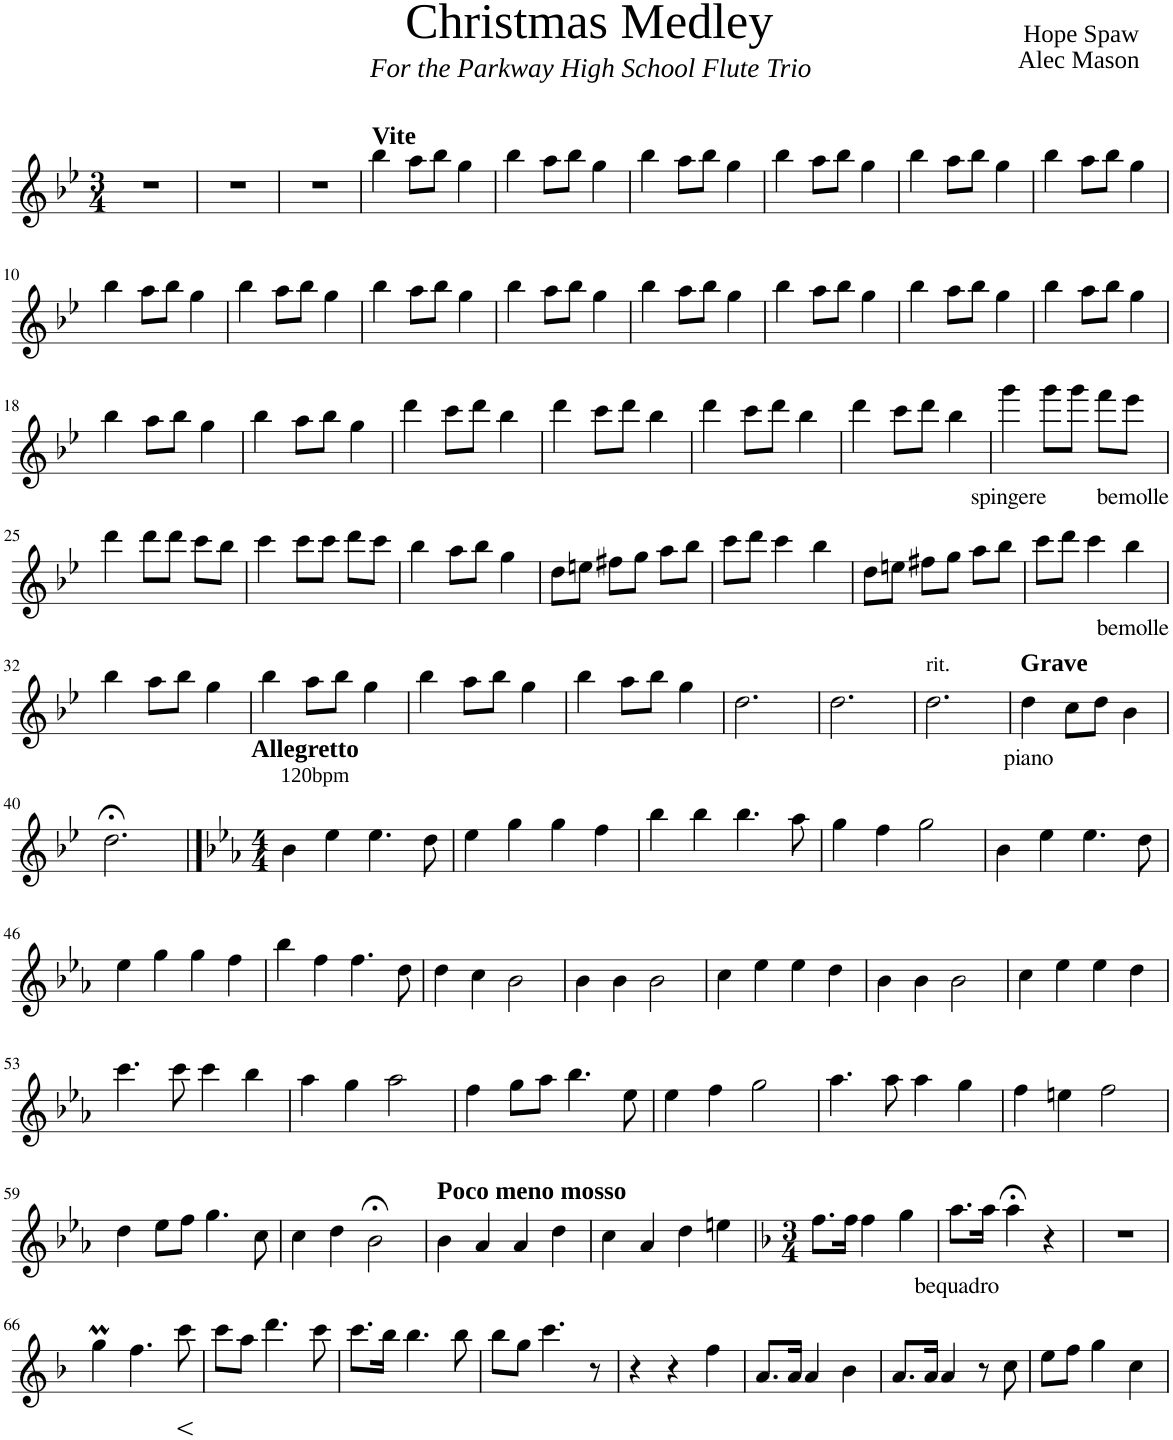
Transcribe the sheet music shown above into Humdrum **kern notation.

**kern	**dynam	**kern	**dynam	**kern	**text	**dynam
*part3	*part3	*part2	*part2	*part1	*part1	*part1
*staff3	*staff3	*staff2	*staff2	*staff1	*staff1	*staff1
*I"Flute	*	*I"Flute	*	*I"Flute	*	*
*I'Fl.	*	*I'Fl.	*	*I'Fl.	*	*
*stria5	*	*stria5	*	*	*	*
*clefG2	*	*clefG2	*	*clefG2	*	*
*k[b-e-]	*	*k[b-e-]	*	*k[b-e-]	*	*
*M3/4	*	*M3/4	*	*M3/4	*	*
=1	=1	=1	=1	=1	=1	=1
2.r	.	2.r	.	2.r	.	.
=2	=2	=2	=2	=2	=2	=2
2.r	.	2.r	.	2.r	.	.
=3	=3	=3	=3	=3	=3	=3
2.r	.	2.r	.	2.r	.	.
=4	=4	=4	=4	=4	=4	=4
!	!	!	!	!LO:TX:a:B:t=Vite	!	!
4r	.	2.r	.	4bb-\	.	.
4r	.	.	.	8aa\L	.	.
.	.	.	.	8bb-\J	.	.
4r	.	.	.	4gg\	.	.
=5	=5	=5	=5	=5	=5	=5
2.r	.	2.r	.	4bb-\	.	.
.	.	.	.	8aa\L	.	.
.	.	.	.	8bb-\J	.	.
.	.	.	.	4gg\	.	.
=6	=6	=6	=6	=6	=6	=6
2.r	.	2.r	.	4bb-\	.	.
.	.	.	.	8aa\L	.	.
.	.	.	.	8bb-\J	.	.
.	.	.	.	4gg\	.	.
=7	=7	=7	=7	=7	=7	=7
2.r	.	2.r	.	4bb-\	.	.
.	.	.	.	8aa\L	.	.
.	.	.	.	8bb-\J	.	.
.	.	.	.	4gg\	.	.
=8	=8	=8	=8	=8	=8	=8
2.r	.	2.gg	.	4bb-\	.	.
.	.	.	.	8aa\L	.	.
.	.	.	.	8bb-\J	.	.
.	.	.	.	4gg\	.	.
=9	=9	=9	=9	=9	=9	=9
2.r	.	2.ff	.	4bb-\	.	.
.	.	.	.	8aa\L	.	.
.	.	.	.	8bb-\J	.	.
.	.	.	.	4gg\	.	.
!!LO:LB:g=z
=10	=10	=10	=10	=10	=10	=10
2.r	.	2.ee-	.	4bb-\	.	.
.	.	.	.	8aa\L	.	.
.	.	.	.	8bb-\J	.	.
.	.	.	.	4gg\	.	.
=11	=11	=11	=11	=11	=11	=11
2.r	.	2.dd	.	4bb-\	.	.
.	.	.	.	8aa\L	.	.
.	.	.	.	8bb-\J	.	.
.	.	.	.	4gg\	.	.
=12	=12	=12	=12	=12	=12	=12
2.ee-	.	2.gg	.	4bb-\	.	.
.	.	.	.	8aa\L	.	.
.	.	.	.	8bb-\J	.	.
.	.	.	.	4gg\	.	.
=13	=13	=13	=13	=13	=13	=13
2.dd	.	2.ff	.	4bb-\	.	.
.	.	.	.	8aa\L	.	.
.	.	.	.	8bb-\J	.	.
.	.	.	.	4gg\	.	.
=14	=14	=14	=14	=14	=14	=14
2.cc	.	2.ee-	.	4bb-\	.	.
.	.	.	.	8aa\L	.	.
.	.	.	.	8bb-\J	.	.
.	.	.	.	4gg\	.	.
=15	=15	=15	=15	=15	=15	=15
2.g	.	2.dd	.	4bb-\	.	.
.	.	.	.	8aa\L	.	.
.	.	.	.	8bb-\J	.	.
.	.	.	.	4gg\	.	.
=16	=16	=16	=16	=16	=16	=16
4b-	.	4dd	.	4bb-\	.	.
8a/L	.	8dd\L	.	8aa\L	.	.
8b-/J	.	8dd\J	.	8bb-\J	.	.
4g	.	4dd	.	4gg\	.	.
=17	=17	=17	=17	=17	=17	=17
4b-	.	4ee-	.	4bb-\	.	.
8a/L	.	8ee-\L	.	8aa\L	.	.
8b-/J	.	8ee-\J	.	8bb-\J	.	.
4g	.	4ee-	.	4gg\	.	.
!!LO:LB:g=z
=18	=18	=18	=18	=18	=18	=18
4b-	.	4een	.	4bb-\	.	.
8a/L	.	8ee\L	.	8aa\L	.	.
8b-/J	.	8ee\J	.	8bb-\J	.	.
4g	.	4ee	.	4gg\	.	.
=19	=19	=19	=19	=19	=19	=19
4b-	.	4ee-	.	4bb-\	.	.
8a/L	.	8ee-\L	.	8aa\L	.	.
8b-/J	.	8ee-\J	.	8bb-\J	.	.
4g	.	4ee-	.	4gg\	.	.
=20	=20	=20	=20	=20	=20	=20
4g	.	2.gg	.	4ddd\	.	.
8a/L	.	.	.	8ccc\L	.	.
8b-/J	.	.	.	8ddd\J	.	.
4g	.	.	.	4bb-\	.	.
=21	=21	=21	=21	=21	=21	=21
4g	.	2.gg	.	4ddd\	.	.
8a/L	.	.	.	8ccc\L	.	.
8b-/J	.	.	.	8ddd\J	.	.
4g	.	.	.	4bb-\	.	.
=22	=22	=22	=22	=22	=22	=22
4g	.	2.gg	.	4ddd\	.	.
8a/L	.	.	.	8ccc\L	.	.
8b-/J	.	.	.	8ddd\J	.	.
4g	.	.	.	4bb-\	.	.
=23	=23	=23	=23	=23	=23	=23
4g	.	2.gg	.	4ddd\	.	.
8a/L	.	.	.	8ccc\L	.	.
8b-/J	.	.	.	8ddd\J	.	.
4g	.	.	.	4bb-\	.	.
=24	=24	=24	=24	=24	=24	=24
!	!	!	!	!	!LO:LY:b	!
2.dd	.	4bb-	.	4ggg\	spingere	.
.	.	8aa\L	.	8ggg\L	.	.
.	.	8bb-\J	.	8ggg\J	.	.
.	.	4gg	.	8fff\L	.	.
!	!	!	!	!	!LO:LY:b	!
.	.	.	.	8eee-\J	bemolle	.
!!LO:LB:g=z
=25	=25	=25	=25	=25	=25	=25
2.b-	.	4bb-	.	4ddd\	.	.
.	.	8aa\L	.	8ddd\L	.	.
.	.	8bb-\J	.	8ddd\J	.	.
.	.	4gg	.	8ccc\L	.	.
.	.	.	.	8bb-\J	.	.
=26	=26	=26	=26	=26	=26	=26
2.a	.	4bb-	.	4ccc\	.	.
.	.	8aa\L	.	8ccc\L	.	.
.	.	8bb-\J	.	8ccc\J	.	.
.	.	4gg	.	8ddd\L	.	.
.	.	.	.	8ccc\J	.	.
=27	=27	=27	=27	=27	=27	=27
2.g	.	4b-	.	4bb-\	.	.
.	.	8a/L	.	8aa\L	.	.
.	.	8b-/J	.	8bb-\J	.	.
.	.	4g	.	4gg\	.	.
=28	=28	=28	=28	=28	=28	=28
4b-	.	2.dd	.	8dd\L	.	.
.	.	.	.	8een\J	.	.
8a/L	.	.	.	8ff#X\L	.	.
8b-/J	.	.	.	8gg\J	.	.
4g	.	.	.	8aa\L	.	.
.	.	.	.	8bb-\J	.	.
=29	=29	=29	=29	=29	=29	=29
4b-	.	4een	.	8ccc\L	.	.
.	.	.	.	8ddd\J	.	.
8a/L	.	4ff#X	.	4ccc\	.	.
8b-/J	.	.	.	.	.	.
4g	.	4gg	.	4bb-\	.	.
=30	=30	=30	=30	=30	=30	=30
4b-	.	2.dd	.	8dd\L	.	.
.	.	.	.	8een\J	.	.
8a/L	.	.	.	8ff#X\L	.	.
8b-/J	.	.	.	8gg\J	.	.
4g	.	.	.	8aa\L	.	.
.	.	.	.	8bb-\J	.	.
=31	=31	=31	=31	=31	=31	=31
4b-	.	4een	.	8ccc\L	.	.
.	.	.	.	8ddd\J	.	.
8a/L	.	4ff#X	.	4ccc\	.	.
8b-/J	.	.	.	.	.	.
!	!	!	!	!	!LO:LY:b	!
4g	.	4gg	.	4bb-\	bemolle	.
!!LO:LB:g=z
=32	=32	=32	=32	=32	=32	=32
4b-	.	2.g	.	4bb-\	.	.
8a/L	.	.	.	8aa\L	.	.
8b-/J	.	.	.	8bb-\J	.	.
4g	.	.	.	4gg\	.	.
=33	=33	=33	=33	=33	=33	=33
4b-	.	2.g	.	4bb-\	.	.
8a/L	.	.	.	8aa\L	.	.
8b-/J	.	.	.	8bb-\J	.	.
4g	.	.	.	4gg\	.	.
=34	=34	=34	=34	=34	=34	=34
2.dd	.	2.ff	.	4bb-\	.	.
.	.	.	.	8aa\L	.	.
.	.	.	.	8bb-\J	.	.
.	.	.	.	4gg\	.	.
=35	=35	=35	=35	=35	=35	=35
2.cc	.	2.ee-	.	4bb-\	.	.
.	.	.	.	8aa\L	.	.
.	.	.	.	8bb-\J	.	.
.	.	.	.	4gg\	.	.
=36	=36	=36	=36	=36	=36	=36
4b-	.	2.b-	.	2.dd\	.	.
8a/L	.	.	.	.	.	.
8b-/J	.	.	.	.	.	.
4g	.	.	.	.	.	.
=37	=37	=37	=37	=37	=37	=37
4b-	.	2.b-	.	2.dd\	.	.
8a/L	.	.	.	.	.	.
8b-/J	.	.	.	.	.	.
4g	.	.	.	.	.	.
=38	=38	=38	=38	=38	=38	=38
!	!	!	!	!LO:TX:a:t=rit.	!	!
4b-	.	2.b-	.	2.dd\	.	.
8a/L	.	.	.	.	.	.
8b-/J	.	.	.	.	.	.
4g	.	.	.	.	.	.
=39	=39	=39	=39	=39	=39	=39
!	!	!	!	!LO:TX:a:B:t=Grave	!	!
!	!	!	!	!	!LO:LY:b	!
4b-	.	4dd	.	4dd\	piano	.
8a/L	.	8cc\L	.	8cc\L	.	.
8b-/J	.	8dd\J	.	8dd\J	.	.
4g	.	4b-	.	4b-\	.	.
!!LO:LB:g=z
=40	=40	=40	=40	=40	=40	=40
2.g;<	.	2.b-;<	.	2.dd;<\	.	.
==41	==41	==41	==41	==41	==41	==41
*k[b-e-a-]	*	*k[b-e-a-]	*	*k[b-e-a-]	*	*
*M4/4	*	*M4/4	*	*M4/4	*	*
!	!	!	!	!LO:TX:a:t=120bpm	!	!
!	!	!	!	!LO:TX:a:B:t=Allegretto	!	!
4b-	.	4g	.	4b-\	.	.
4g	.	4b-	.	4ee-\	.	.
4g	.	2b-	.	4.ee-\	.	.
4b-	.	.	.	.	.	.
.	.	.	.	8dd\	.	.
=42	=42	=42	=42	=42	=42	=42
4g	.	4cc	.	4ee-\	.	.
4cc	.	4ee-	.	4gg\	.	.
2b-	.	4ee-	.	4gg\	.	.
.	.	4dd	.	4ff\	.	.
=43	=43	=43	=43	=43	=43	=43
4g	.	4dd	.	4bb-\	.	.
4a-	.	4cc	.	4bb-\	.	.
4b-	.	4b-	.	4.bb-\	.	.
4f	.	4ee-	.	.	.	.
.	.	.	.	8aa-\	.	.
=44	=44	=44	=44	=44	=44	=44
4b-	.	4ee-	.	4gg\	.	.
8b-\L	.	4dd	.	4ff\	.	.
8b-\J	.	.	.	.	.	.
2b-	.	2ee-	.	2gg\	.	.
=45	=45	=45	=45	=45	=45	=45
4g	.	4b-	.	4b-\	.	.
4b-	.	4g	.	4ee-\	.	.
2b-	.	4g	.	4.ee-\	.	.
.	.	4b-	.	.	.	.
.	.	.	.	8dd\	.	.
!!LO:LB:g=z
=46	=46	=46	=46	=46	=46	=46
4cc	.	4g	.	4ee-\	.	.
4ee-	.	4cc	.	4gg\	.	.
4ee-	.	2b-	.	4gg\	.	.
4dd	.	.	.	4ff\	.	.
=47	=47	=47	=47	=47	=47	=47
4b-	.	4dd	.	4bb-\	.	.
4cc	.	4cc	.	4ff\	.	.
4b-	.	4dd	.	4.ff\	.	.
4g	.	4b-	.	.	.	.
.	.	.	.	8dd\	.	.
=48	=48	=48	=48	=48	=48	=48
4f	.	4b-	.	4dd\	.	.
4e-	.	4an	.	4cc\	.	.
2d	.	2b-	.	2b-\	.	.
=49	=49	=49	=49	=49	=49	=49
4b-	.	4bb-	.	4b-\	.	.
4b-	.	4bb-	.	4b-\	.	.
4b-	.	4bb-	.	2b-\	.	.
4g	.	4ee-	.	.	.	.
=50	=50	=50	=50	=50	=50	=50
4ee-	.	4aa-	.	4cc\	.	.
4ee-	.	4gg	.	4ee-\	.	.
4ee-	.	4gg	.	4ee-\	.	.
4dd	.	4ff	.	4dd\	.	.
=51	=51	=51	=51	=51	=51	=51
4b-	.	4bb-	.	4b-\	.	.
4b-	.	4bb-	.	4b-\	.	.
4b-	.	4bb-	.	2b-\	.	.
4g	.	4ee-	.	.	.	.
=52	=52	=52	=52	=52	=52	=52
4ee-	.	4aa-	.	4cc\	.	.
4ee-	.	4gg	.	4ee-\	.	.
4ee-	.	4gg	.	4ee-\	.	.
4dd	.	4ff	.	4dd\	.	.
!!LO:LB:g=z
=53	=53	=53	=53	=53	=53	=53
4.ee-	.	4.aa-	.	4.ccc\	.	.
8ee-	.	8aa-	.	8ccc\	.	.
4ee-	.	4aa-	.	4ccc\	.	.
4ee-	.	4gg	.	4bb-\	.	.
=54	=54	=54	=54	=54	=54	=54
4cc	.	4ff	.	4aa-\	.	.
4cc	.	4een	.	4gg\	.	.
2cc	.	2ff	.	2aa-\	.	.
=55	=55	=55	=55	=55	=55	=55
4b-	.	4dd	.	4ff\	.	.
4b-	.	8ee-\L	.	8gg\L	.	.
.	.	8ff\J	.	8aa-\J	.	.
4g	.	4.gg	.	4.bb-\	.	.
4a-	.	.	.	.	.	.
.	.	8cc	.	8ee-\	.	.
=56	=56	=56	=56	=56	=56	=56
4e-	.	4cc	.	4ee-\	.	.
4f	.	4dd	.	4ff\	.	.
2g	.	2ee-	.	2gg\	.	.
=57	=57	=57	=57	=57	=57	=57
4.ccc	.	4.ee-	.	4.aa-\	.	.
8ccc	.	8ee-	.	8aa-\	.	.
4ccc	.	4ee-	.	4aa-\	.	.
4bb-	.	4ee-	.	4gg\	.	.
=58	=58	=58	=58	=58	=58	=58
4aa-	.	4cc	.	4ff\	.	.
4gg	.	4cc	.	4een\	.	.
2aa-	.	2cc	.	2ff\	.	.
!!LO:LB:g=z
=59	=59	=59	=59	=59	=59	=59
4ff	.	4b-	.	4dd\	.	.
8gg\L	.	4b-	.	8ee-\L	.	.
8aa-\J	.	.	.	8ff\J	.	.
4.bb-	.	4g	.	4.gg\	.	.
.	.	4a-	.	.	.	.
8ee-	.	.	.	8cc\	.	.
=60	=60	=60	=60	=60	=60	=60
4ee-	.	4e-	.	4cc\	.	.
4ff	.	4f	.	4dd\	.	.
2ee-;<	.	2g;<	.	2b-;<\	.	.
=61	=61	=61	=61	=61	=61	=61
!	!	!	!	!LO:TX:a:B:t=Poco meno mosso	!	!
4ee-	.	4g	.	4b-\	.	.
4ee--X	.	4f	.	4a-/	.	.
4cc-X	.	4f-X	.	4a-/	.	.
4b-	.	4fn	.	4dd\	.	.
=62	=62	=62	=62	=62	=62	=62
4b-	.	4en	.	4cc\	.	.
4dd-X	.	4f	.	4a-/	.	.
4b-	.	4f	.	4dd\	.	.
4cc	.	4b-	.	4een\	.	.
=63	=63	=63	=63	=63	=63	=63
*k[b-]	*	*k[b-]	*	*k[b-]	*	*
*M3/4	*	*M3/4	*	*M3/4	*	*
8.cc\L	.	8.a/L	.	8.ff\L	.	.
16a\Jk	.	16a/Jk	.	16ff\Jk	.	.
4cc	.	4a	.	4ff\	.	.
4ee	.	4b-	.	4gg\	.	.
=64	=64	=64	=64	=64	=64	=64
!	!	!	!	!	!LO:LY:b	!
8.f/L	.	8.a/L	.	8.aa\L	bequadro	.
16f/Jk	.	16a/Jk	.	16aa\Jk	.	.
4f;<	.	4a;<	.	4aa;<\	.	.
4r	.	8r	.	4r	.	.
.	.	8aa	.	.	.	.
=65	=65	=65	=65	=65	=65	=65
2.r	.	8gg\L	.	2.r	.	.
.	.	8aa\J	.	.	.	.
.	.	4bb-	.	.	.	.
.	.	4ee	.	.	.	.
!!LO:LB:g=z
=66	=66	=66	=66	=66	=66	=66
4ee	.	4b-	.	4ggM\	.	.
4.cc	.	4.a	.	4.ff\	.	.
!	!	!	!	!	!	!LO:HP:b
8f	.	8a	.	8ccc\	.	<
.	.	.	.	.	.	[
=67	=67	=67	=67	=67	=67	=67
8a\L	.	8cc\L	.	8ccc\L	.	.
8cc\J	.	8cc\J	.	8aa\J	.	.
4.b-	.	4.dd	.	4.ddd\	.	.
8r	.	8r	.	8ccc\	.	.
=68	=68	=68	=68	=68	=68	=68
4r	.	4r	.	8.ccc\L	.	.
.	.	.	.	16bb-\Jk	.	.
4r	.	4r	.	4.bb-\	.	.
8r	.	8r	.	.	.	.
8f	.	8dd	.	8bb-\	.	.
=69	=69	=69	=69	=69	=69	=69
8dd\L	.	8b-\L	.	8bb-\L	.	.
8g\J	.	8b-\J	.	8gg\J	.	.
4.f	.	4.a	.	4.ccc\	.	.
!	!	!	!LO:HP:b	!	!	!
!	!	!	!LO:DY:n=1:b	!	!	!
8r	.	8bb-	< f	8r	.	.
.	.	.	[	.	.	.
=70	=70	=70	=70	=70	=70	=70
4r	.	8.bb-\L	.	4r	.	.
.	.	16aa\Jk	.	.	.	.
4r	.	4aa	.	4r	.	.
!	!	!	!LO:DY:b	!	!	!
4cc	.	4a	p	4ff\	.	.
=71	=71	=71	=71	=71	=71	=71
8.ff\L	.	8.cc\L	.	8.a/L	.	.
16ff\Jk	.	16a\Jk	.	16a/Jk	.	.
4ff	.	4cc	.	4a/	.	.
4gg	.	4ee	.	4b-\	.	.
=72	=72	=72	=72	=72	=72	=72
8.aa\L	.	8.f/L	.	8.a/L	.	.
16aa\Jk	.	16f/Jk	.	16a/Jk	.	.
!	!LO:DY:b	!	!	!	!	!
4aa	f	4f	.	4a/	.	.
8r	.	8r	.	8r	.	.
8aa	.	8ff	.	8cc\	.	.
=73	=73	=73	=73	=73	=73	=73
8gg\L	.	8cc\L	.	8ee\L	.	.
8aa\J	.	8dd\J	.	8ff\J	.	.
4bb-	.	4dd	.	4gg\	.	.
4ee	.	4a	.	4cc\	.	.
=	=	=	=	=	=	=
*-	*-	*-	*-	*-	*-	*-
